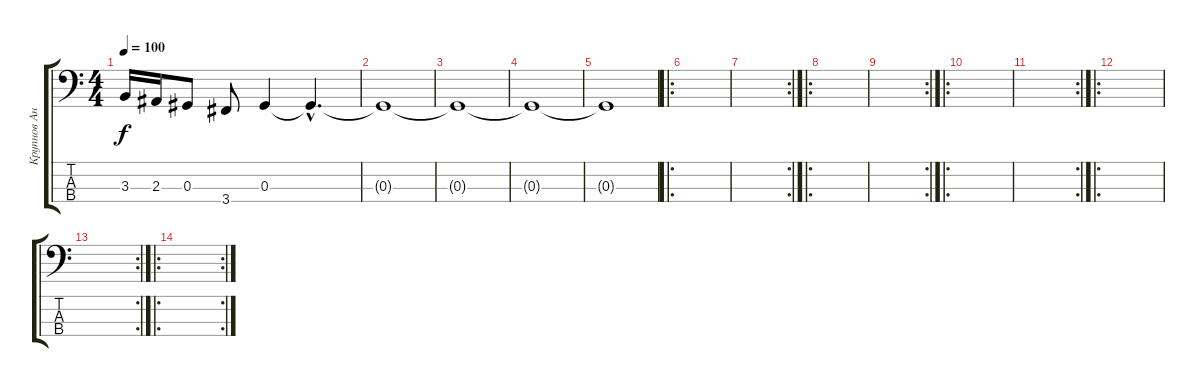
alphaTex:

\track ("Крупнов Анатолий" "Крупнов Ан") {instrument electricbassfinger}
\staff {score tabs}
\tuning (Gb2 Db2 Ab1 Eb1) {hide}
\ts (4 4)
\tempo 100
\clef f4
\ks c
3.3.16{dy f} 2.3.16 0.3.8 3.4.8 0.3.4 0.3{hac t}.4{d} |
0.3{t}.1 |
0.3{t}.1 |
0.3{t}.1 |
0.3{t}.1 |
\ro
|
\rc 2
|
\ro
|
\rc 2
|
\ro
|
\rc 2
|
\ro
|
\rc 2
|
\ro
\rc 2
